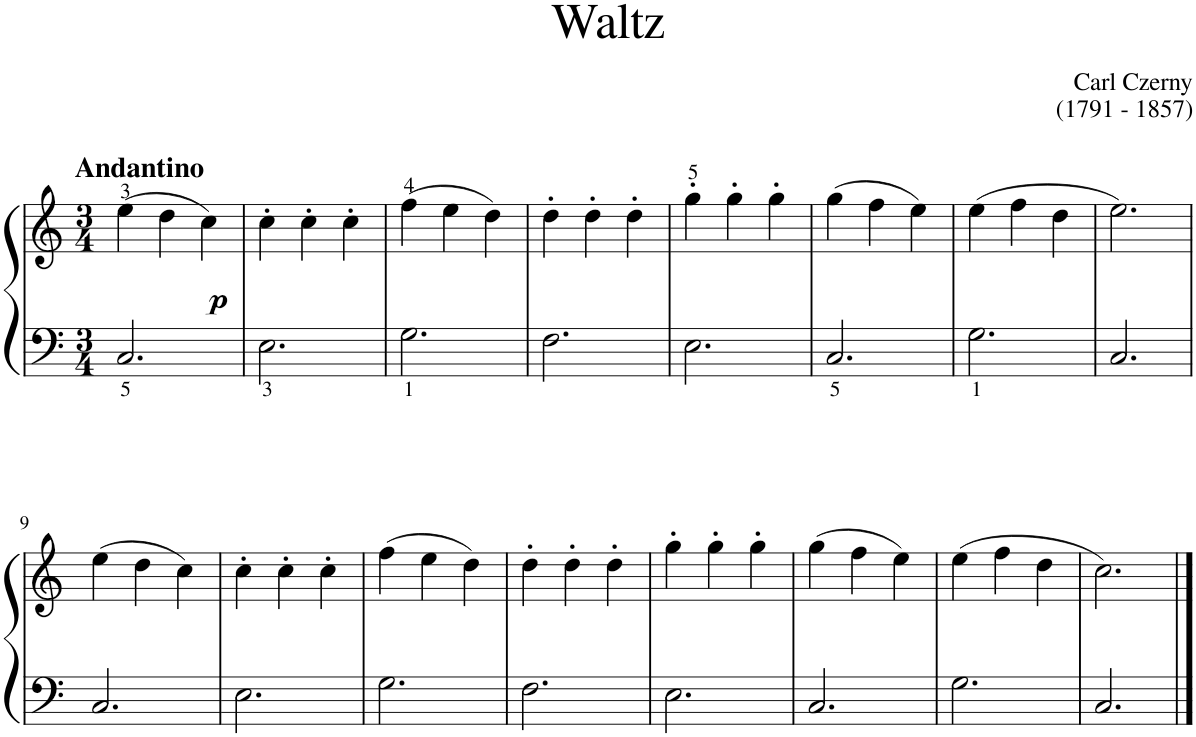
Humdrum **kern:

**kern	**kern	**dynam
*part1	*part1	*part1
*staff2	*staff1	*staff1/2
*I"Piano	*	*
*I'Pno	*	*
*clefF4	*clefG2	*
*k[]	*k[]	*
*M3/4	*M3/4	*
=1	=1	=1
!	!LO:TX:a:B:t=Andantino	!
!	!	!LO:DY:b
2.C/	(4ee\	p
.	4dd\	.
.	4cc\)	.
=2	=2	=2
2.E\	4cc'\	.
.	4cc'\	.
.	4cc'\	.
=3	=3	=3
2.G\	(4ff\	.
.	4ee\	.
.	4dd\)	.
=4	=4	=4
2.F\	4dd'\	.
.	4dd'\	.
.	4dd'\	.
=5	=5	=5
2.E\	4gg'\	.
.	4gg'\	.
.	4gg'\	.
=6	=6	=6
2.C/	(4gg\	.
.	4ff\	.
.	4ee\)	.
=7	=7	=7
2.G\	(4ee\	.
.	4ff\	.
.	4dd\	.
=8	=8	=8
2.C/	2.ee\)	.
!!LO:LB:g=z
=9	=9	=9
2.C/	(4ee\	.
.	4dd\	.
.	4cc\)	.
=10	=10	=10
2.E\	4cc'\	.
.	4cc'\	.
.	4cc'\	.
=11	=11	=11
2.G\	(4ff\	.
.	4ee\	.
.	4dd\)	.
=12	=12	=12
2.F\	4dd'\	.
.	4dd'\	.
.	4dd'\	.
=13	=13	=13
2.E\	4gg'\	.
.	4gg'\	.
.	4gg'\	.
=14	=14	=14
2.C/	(4gg\	.
.	4ff\	.
.	4ee\)	.
=15	=15	=15
2.G\	(4ee\	.
.	4ff\	.
.	4dd\	.
=16	=16	=16
2.C/	2.cc\)	.
==	==	==
*-	*-	*-
